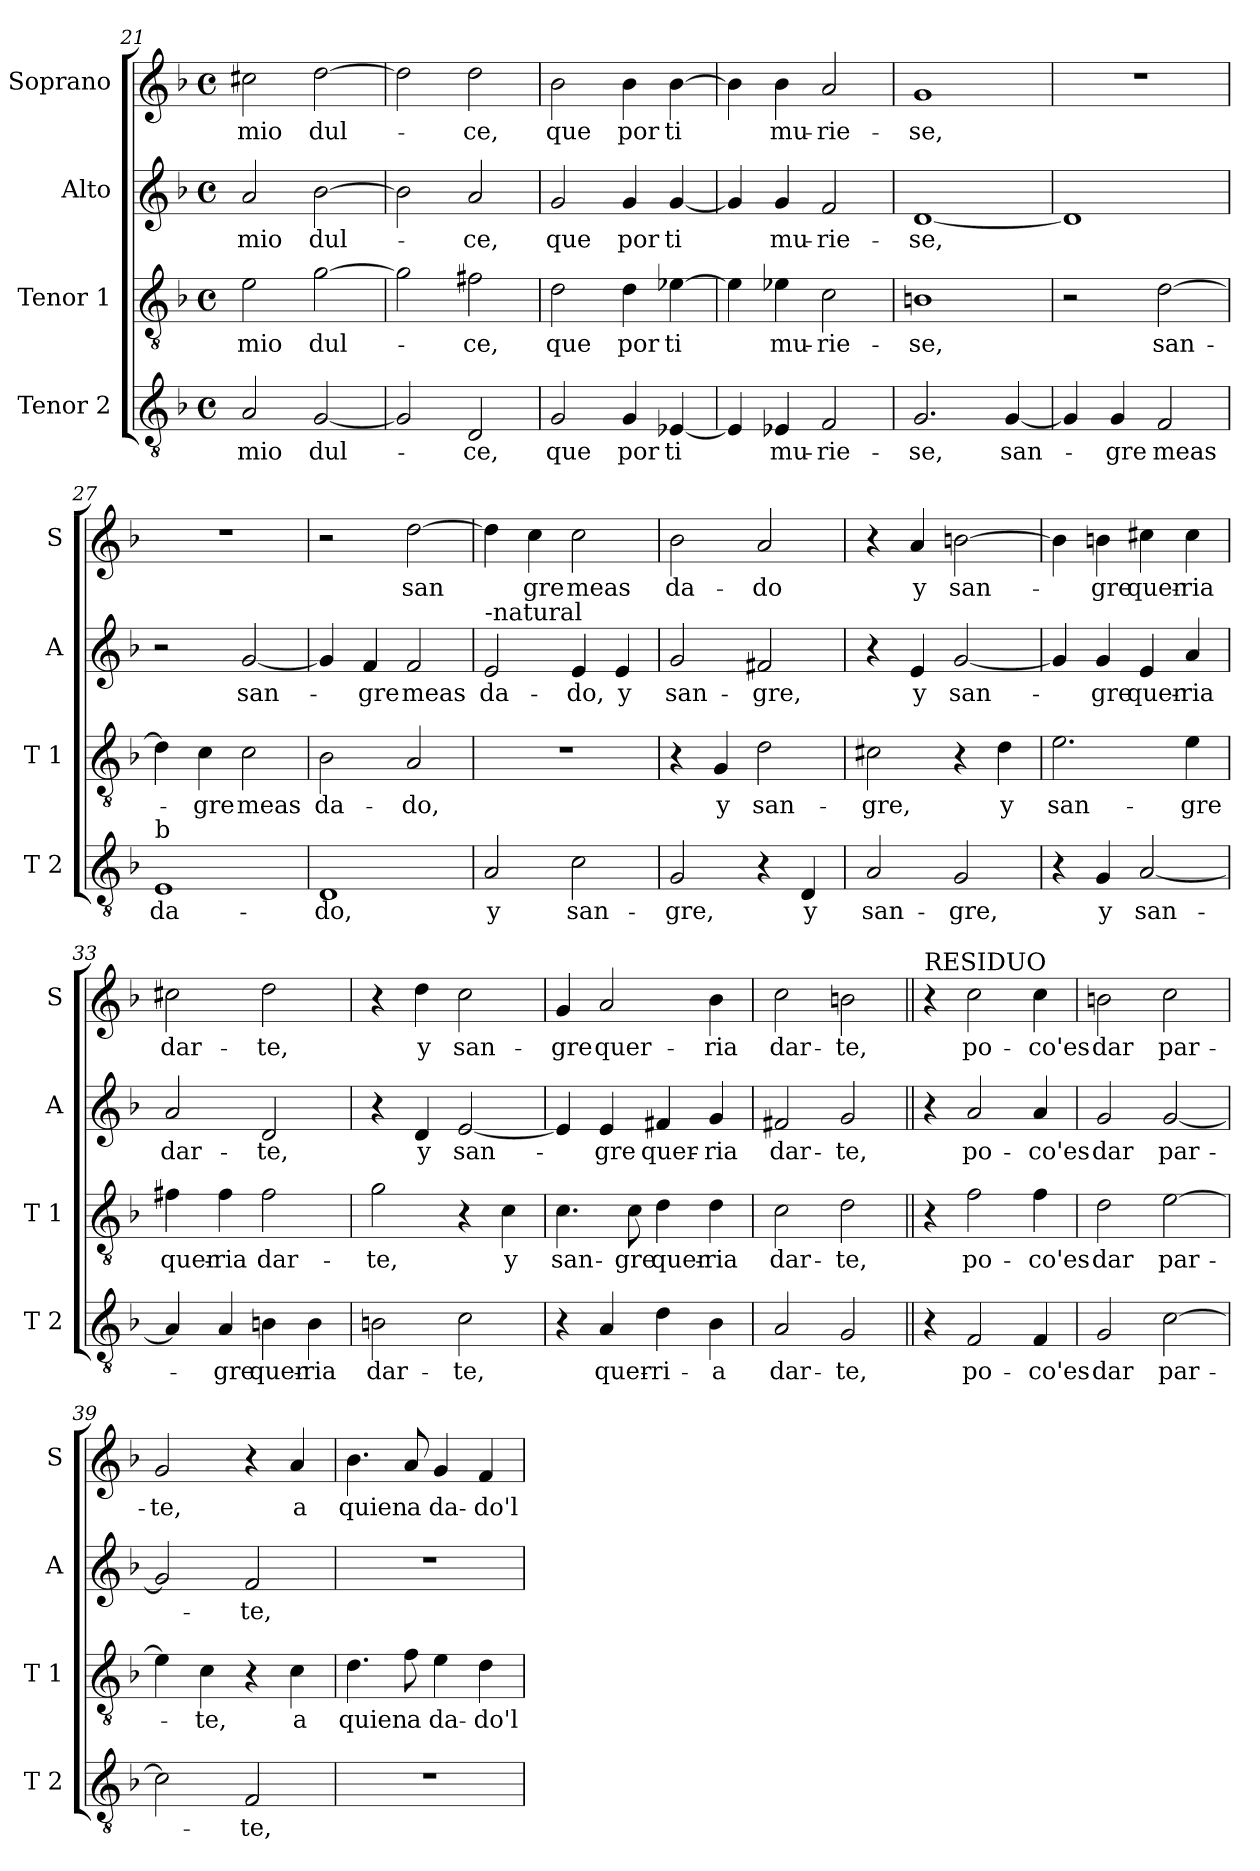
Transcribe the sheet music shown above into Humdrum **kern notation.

**kern	**text	**kern	**text	**kern	**text	**kern	**text
*part4	*part4	*part3	*part3	*part2	*part2	*part1	*part1
*staff4	*staff4	*staff3	*staff3	*staff2	*staff2	*staff1	*staff1
*I"Tenor 2	*	*I"Tenor 1	*	*I"Alto	*	*I"Soprano	*
*I'T 2	*	*I'T 1	*	*I'A	*	*I'S	*
*clefGv2	*	*clefGv2	*	*clefG2	*	*clefG2	*
*k[b-]	*	*k[b-]	*	*k[b-]	*	*k[b-]	*
*F:	*	*F:	*	*F:	*	*F:	*
*M4/4	*	*M4/4	*	*M4/4	*	*M4/4	*
*met(c)	*	*met(c)	*	*met(c)	*	*met(c)	*
=21	=21	=21	=21	=21	=21	=21	=21
!	!LO:LY:b	!	!LO:LY:b	!	!LO:LY:b	!	!LO:LY:b
2A/	mio	2e\	mio	2a/	mio	2cc#X\	mio
!	!LO:LY:b	!	!LO:LY:b	!	!LO:LY:b	!	!LO:LY:b
[2G/	dul-	[2g\	dul-	[2b-\	dul-	[2dd\	dul-
=22	=22	=22	=22	=22	=22	=22	=22
2G/]	.	2g\]	.	2b-\]	.	2dd\]	.
!	!LO:LY:b	!	!LO:LY:b	!	!LO:LY:b	!	!LO:LY:b
2D/	-ce,	2f#X\	-ce,	2a/	-ce,	2dd\	-ce,
=23	=23	=23	=23	=23	=23	=23	=23
!	!LO:LY:b	!	!LO:LY:b	!	!LO:LY:b	!	!LO:LY:b
2G/	que	2d\	que	2g/	que	2b-\	que
!	!LO:LY:b	!	!LO:LY:b	!	!LO:LY:b	!	!LO:LY:b
4G/	por	4d\	por	4g/	por	4b-\	por
!	!LO:LY:b	!	!LO:LY:b	!	!LO:LY:b	!	!LO:LY:b
[4E-X/	ti	[4e-X\	ti	[4g/	ti	[4b-\	ti
=24	=24	=24	=24	=24	=24	=24	=24
4E-/]	.	4e-\]	.	4g/]	.	4b-\]	.
!	!LO:LY:b	!	!LO:LY:b	!	!LO:LY:b	!	!LO:LY:b
4E-X/	mu-	4e-X\	mu-	4g/	mu-	4b-\	mu-
!	!LO:LY:b	!	!LO:LY:b	!	!LO:LY:b	!	!LO:LY:b
2F/	-rie-	2c\	-rie-	2f/	-rie-	2a/	-rie-
!!LO:LB:g=z
=25	=25	=25	=25	=25	=25	=25	=25
!	!LO:LY:b	!	!LO:LY:b	!	!LO:LY:b	!	!LO:LY:b
2.G/	-se,	1Bn	-se,	[1d	-se,	1g	-se,
!	!LO:LY:b	!	!	!	!	!	!
[4G/	san-	.	.	.	.	.	.
=26	=26	=26	=26	=26	=26	=26	=26
4G/]	.	2r	.	1d]	.	1r	.
!	!LO:LY:b	!	!	!	!	!	!
4G/	-gre	.	.	.	.	.	.
!	!LO:LY:b	!	!LO:LY:b	!	!	!	!
2F/	meas	[2d\	san-	.	.	.	.
=27	=27	=27	=27	=27	=27	=27	=27
!LO:TX:a:t=b	!	!	!	!	!	!	!
!	!LO:LY:b	!	!	!	!	!	!
1E	da-	4d\]	.	2r	.	1r	.
!	!	!	!LO:LY:b	!	!	!	!
.	.	4c\	-gre	.	.	.	.
!	!	!	!LO:LY:b	!	!LO:LY:b	!	!
.	.	2c\	meas	[2g/	san-	.	.
=28	=28	=28	=28	=28	=28	=28	=28
!	!LO:LY:b	!	!LO:LY:b	!	!	!	!
1D	-do,	2B-\	da-	4g/]	.	2r	.
!	!	!	!	!	!LO:LY:b	!	!
.	.	.	.	4f/	-gre	.	.
!	!	!	!LO:LY:b	!	!LO:LY:b	!	!LO:LY:b
.	.	2A/	-do,	2f/	meas	[2dd\	san
=29	=29	=29	=29	=29	=29	=29	=29
!	!	!	!	!LO:TX:a:t=-natural	!	!	!
!	!LO:LY:b	!	!	!	!LO:LY:b	!	!
2A/	y	1r	.	2e/	da-	4dd\]	.
!	!	!	!	!	!	!	!LO:LY:b
.	.	.	.	.	.	4cc\	gre
!	!LO:LY:b	!	!	!	!LO:LY:b	!	!LO:LY:b
2c\	san-	.	.	4e/	-do,	2cc\	meas
!	!	!	!	!	!LO:LY:b	!	!
.	.	.	.	4e/	y	.	.
=30	=30	=30	=30	=30	=30	=30	=30
!	!LO:LY:b	!	!	!	!LO:LY:b	!	!LO:LY:b
2G/	-gre,	4r	.	2g/	san-	2b-\	da-
!	!	!	!LO:LY:b	!	!	!	!
.	.	4G/	y	.	.	.	.
!	!	!	!LO:LY:b	!	!LO:LY:b	!	!LO:LY:b
4r	.	2d\	san-	2f#X/	-gre,	2a/	-do
!	!LO:LY:b	!	!	!	!	!	!
4D/	y	.	.	.	.	.	.
!!LO:LB:g=z
=31	=31	=31	=31	=31	=31	=31	=31
!	!LO:LY:b	!	!LO:LY:b	!	!	!	!
2A/	san-	2c#X\	-gre,	4r	.	4r	.
!	!	!	!	!	!LO:LY:b	!	!LO:LY:b
.	.	.	.	4e/	y	4a/	y
!	!LO:LY:b	!	!	!	!LO:LY:b	!	!LO:LY:b
2G/	-gre,	4r	.	[2g/	san-	[2bn\	san-
!	!	!	!LO:LY:b	!	!	!	!
.	.	4d\	y	.	.	.	.
=32	=32	=32	=32	=32	=32	=32	=32
!	!	!	!LO:LY:b	!	!	!	!
4r	.	2.e\	san-	4g/]	.	4b\]	.
!	!LO:LY:b	!	!	!	!LO:LY:b	!	!LO:LY:b
4G/	y	.	.	4g/	-gre	4bn\	-gre
!	!LO:LY:b	!	!	!	!LO:LY:b	!	!LO:LY:b
[2A/	san-	.	.	4e/	quer-	4cc#X\	quer-
!	!	!	!LO:LY:b	!	!LO:LY:b	!	!LO:LY:b
.	.	4e\	-gre	4a/	-ria	4cc#\	-ria
=33	=33	=33	=33	=33	=33	=33	=33
!	!	!	!LO:LY:b	!	!LO:LY:b	!	!LO:LY:b
4A/]	.	4f#X\	quer-	2a/	dar-	2cc#X\	dar-
!	!LO:LY:b	!	!LO:LY:b	!	!	!	!
4A/	-gre	4f#\	-ria	.	.	.	.
!	!LO:LY:b	!	!LO:LY:b	!	!LO:LY:b	!	!LO:LY:b
4Bn\	quer-	2f#\	dar-	2d/	-te,	2dd\	-te,
!	!LO:LY:b	!	!	!	!	!	!
4B\	-ria	.	.	.	.	.	.
=34	=34	=34	=34	=34	=34	=34	=34
!	!LO:LY:b	!	!LO:LY:b	!	!	!	!
2Bn\	dar-	2g\	-te,	4r	.	4r	.
!	!	!	!	!	!LO:LY:b	!	!LO:LY:b
.	.	.	.	4d/	y	4dd\	y
!	!LO:LY:b	!	!	!	!LO:LY:b	!	!LO:LY:b
2c\	-te,	4r	.	[2e/	san-	2cc\	san-
!	!	!	!LO:LY:b	!	!	!	!
.	.	4c\	y	.	.	.	.
=35	=35	=35	=35	=35	=35	=35	=35
!	!	!	!LO:LY:b	!	!	!	!LO:LY:b
4r	.	4.c\	san-	4e/]	.	4g/	-gre
!	!LO:LY:b	!	!	!	!LO:LY:b	!	!LO:LY:b
4A/	quer-	.	.	4e/	-gre	2a/	quer-
!	!	!	!LO:LY:b	!	!	!	!
.	.	8c\	-gre	.	.	.	.
!	!LO:LY:b	!	!LO:LY:b	!	!LO:LY:b	!	!
4d\	-ri-	4d\	quer-	4f#X/	quer-	.	.
!	!LO:LY:b	!	!LO:LY:b	!	!LO:LY:b	!	!LO:LY:b
4B-\	-a	4d\	-ria	4g/	-ria	4b-\	-ria
=36	=36	=36	=36	=36	=36	=36	=36
!	!LO:LY:b	!	!LO:LY:b	!	!LO:LY:b	!	!LO:LY:b
2A/	dar-	2c\	dar-	2f#X/	dar-	2cc\	dar-
!	!LO:LY:b	!	!LO:LY:b	!	!LO:LY:b	!	!LO:LY:b
2G/	-te,	2d\	-te,	2g/	-te,	2bn\	-te,
!!LO:LB:g=z
=37||	=37||	=37||	=37||	=37||	=37||	=37||	=37||
!	!	!	!	!	!	!LO:TX:a:t=RESIDUO	!
4r	.	4r	.	4r	.	4r	.
!	!LO:LY:b	!	!LO:LY:b	!	!LO:LY:b	!	!LO:LY:b
2F/	po-	2f\	po-	2a/	po-	2cc\	po-
!	!LO:LY:b	!	!LO:LY:b	!	!LO:LY:b	!	!LO:LY:b
4F/	-co'es	4f\	-co'es	4a/	-co'es	4cc\	-co'es
=38	=38	=38	=38	=38	=38	=38	=38
!	!LO:LY:b	!	!LO:LY:b	!	!LO:LY:b	!	!LO:LY:b
2G/	dar	2d\	dar	2g/	dar	2bn\	dar
!	!LO:LY:b	!	!LO:LY:b	!	!LO:LY:b	!	!LO:LY:b
[2c\	par-	[2e\	par-	[2g/	par-	2cc\	par-
=39	=39	=39	=39	=39	=39	=39	=39
!	!	!	!	!	!	!	!LO:LY:b
2c\]	.	4e\]	.	2g/]	.	2g/	-te,
!	!	!	!LO:LY:b	!	!	!	!
.	.	4c\	-te,	.	.	.	.
!	!LO:LY:b	!	!	!	!LO:LY:b	!	!
2F/	-te,	4r	.	2f/	-te,	4r	.
!	!	!	!LO:LY:b	!	!	!	!LO:LY:b
.	.	4c\	a	.	.	4a/	a
=40	=40	=40	=40	=40	=40	=40	=40
!	!	!	!LO:LY:b	!	!	!	!LO:LY:b
1r	.	4.d\	quien	1r	.	4.b-\	quien
!	!	!	!LO:LY:b	!	!	!	!LO:LY:b
.	.	8f\	a	.	.	8a/	a
!	!	!	!LO:LY:b	!	!	!	!LO:LY:b
.	.	4e\	da-	.	.	4g/	da-
!	!	!	!LO:LY:b	!	!	!	!LO:LY:b
.	.	4d\	-do'l	.	.	4f/	-do'l
=	=	=	=	=	=	=	=
*-	*-	*-	*-	*-	*-	*-	*-
